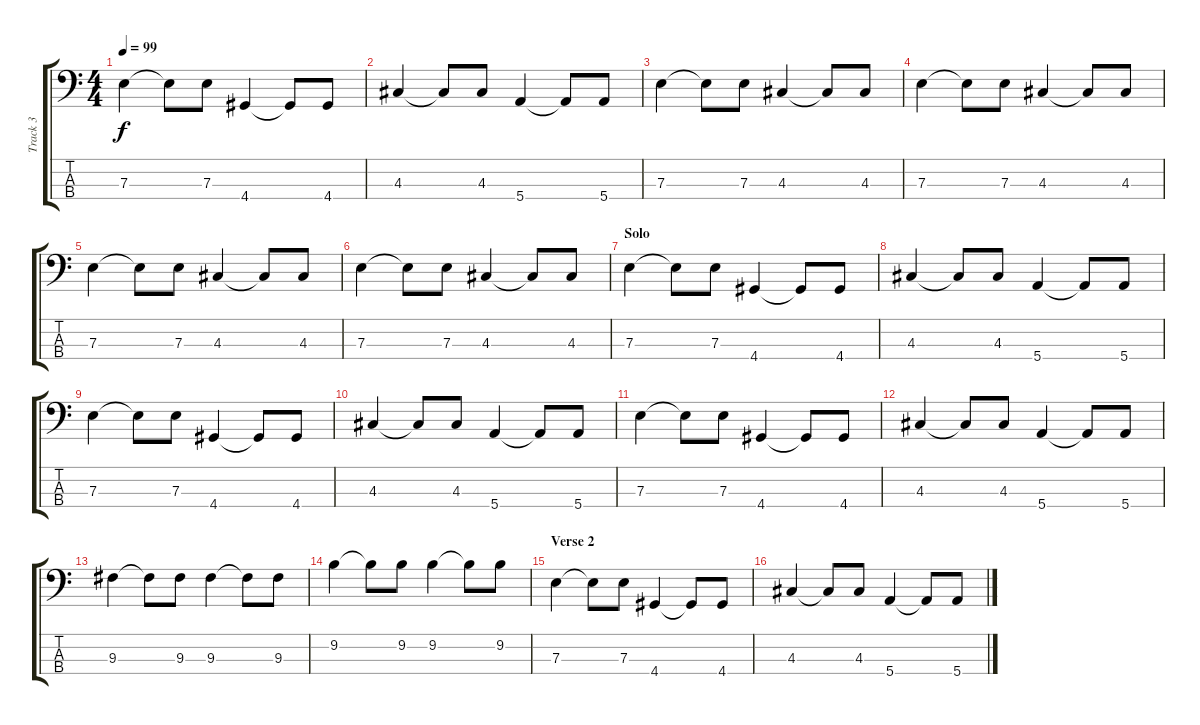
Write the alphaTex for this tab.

\track ("Track 3" "Track 3") {instrument acousticbass}
\staff {score tabs}
\tuning (G2 D2 A1 E1) {hide}
\ts (4 4)
\tempo 99
\clef f4
\ks c
7.3.4{dy f} 7.3{t}.8 7.3.8 4.4.4 4.4{t}.8 4.4.8 |
4.3.4 4.3{t}.8 4.3.8 5.4.4 5.4{t}.8 5.4.8 |
7.3.4 7.3{t}.8 7.3.8 4.3.4 4.3{t}.8 4.3.8 |
7.3.4 7.3{t}.8 7.3.8 4.3.4 4.3{t}.8 4.3.8 |
7.3.4 7.3{t}.8 7.3.8 4.3.4 4.3{t}.8 4.3.8 |
7.3.4 7.3{t}.8 7.3.8 4.3.4 4.3{t}.8 4.3.8 |
\section ("" "Solo")
7.3.4 7.3{t}.8 7.3.8 4.4.4 4.4{t}.8 4.4.8 |
4.3.4 4.3{t}.8 4.3.8 5.4.4 5.4{t}.8 5.4.8 |
7.3.4 7.3{t}.8 7.3.8 4.4.4 4.4{t}.8 4.4.8 |
4.3.4 4.3{t}.8 4.3.8 5.4.4 5.4{t}.8 5.4.8 |
7.3.4 7.3{t}.8 7.3.8 4.4.4 4.4{t}.8 4.4.8 |
4.3.4 4.3{t}.8 4.3.8 5.4.4 5.4{t}.8 5.4.8 |
9.3.4 9.3{t}.8 9.3.8 9.3.4 9.3{t}.8 9.3.8 |
9.2.4 9.2{t}.8 9.2.8 9.2.4 9.2{t}.8 9.2.8 |
\section ("" "Verse 2")
7.3.4 7.3{t}.8 7.3.8 4.4.4 4.4{t}.8 4.4.8 |
4.3.4 4.3{t}.8 4.3.8 5.4.4 5.4{t}.8 5.4.8
